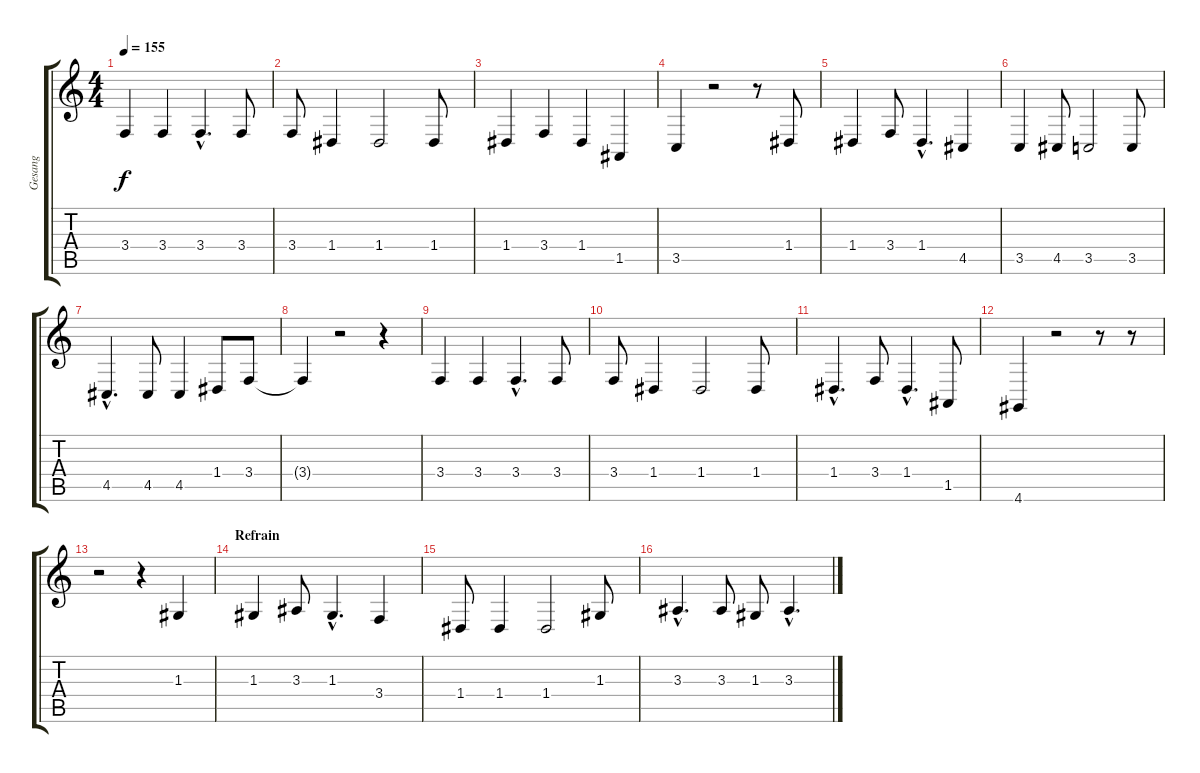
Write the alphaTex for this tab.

\track ("Gesang" "Gesang") {instrument baritonesax}
\staff {score tabs}
\tuning (E4 B3 G3 D3 A2 E2) {hide}
\ts (4 4)
\tempo 155
\clef g2
\ks c
3.4.4{dy f} 3.4.4 3.4{hac}.4{d} 3.4.8 |
3.4.8 1.4.4 1.4.2 1.4.8 |
1.4.4 3.4.4 1.4.4 1.5.4 |
3.5.4 r.2 r.8 1.4.8 |
1.4.4 3.4.8 1.4{hac}.4{d} 4.5.4 |
3.5.4 4.5.8 3.5.2 3.5.8 |
4.5{hac}.4{d} 4.5.8 4.5.4 1.4.8 3.4.8 |
3.4{t}.4 r.2 r.4 |
3.4.4 3.4.4 3.4{hac}.4{d} 3.4.8 |
3.4.8 1.4.4 1.4.2 1.4.8 |
1.4{hac}.4{d} 3.4.8 1.4{hac}.4{d} 1.5.8 |
4.6.4 r.2 r.8 r.8 |
r.2 r.4 1.3.4 |
\section ("" "Refrain")
1.3.4 3.3.8 1.3{hac}.4{d} 3.4.4 |
1.4.8 1.4.4 1.4.2 1.3.8 |
3.3{hac}.4{d} 3.3.8 1.3.8 3.3{hac}.4{d}
